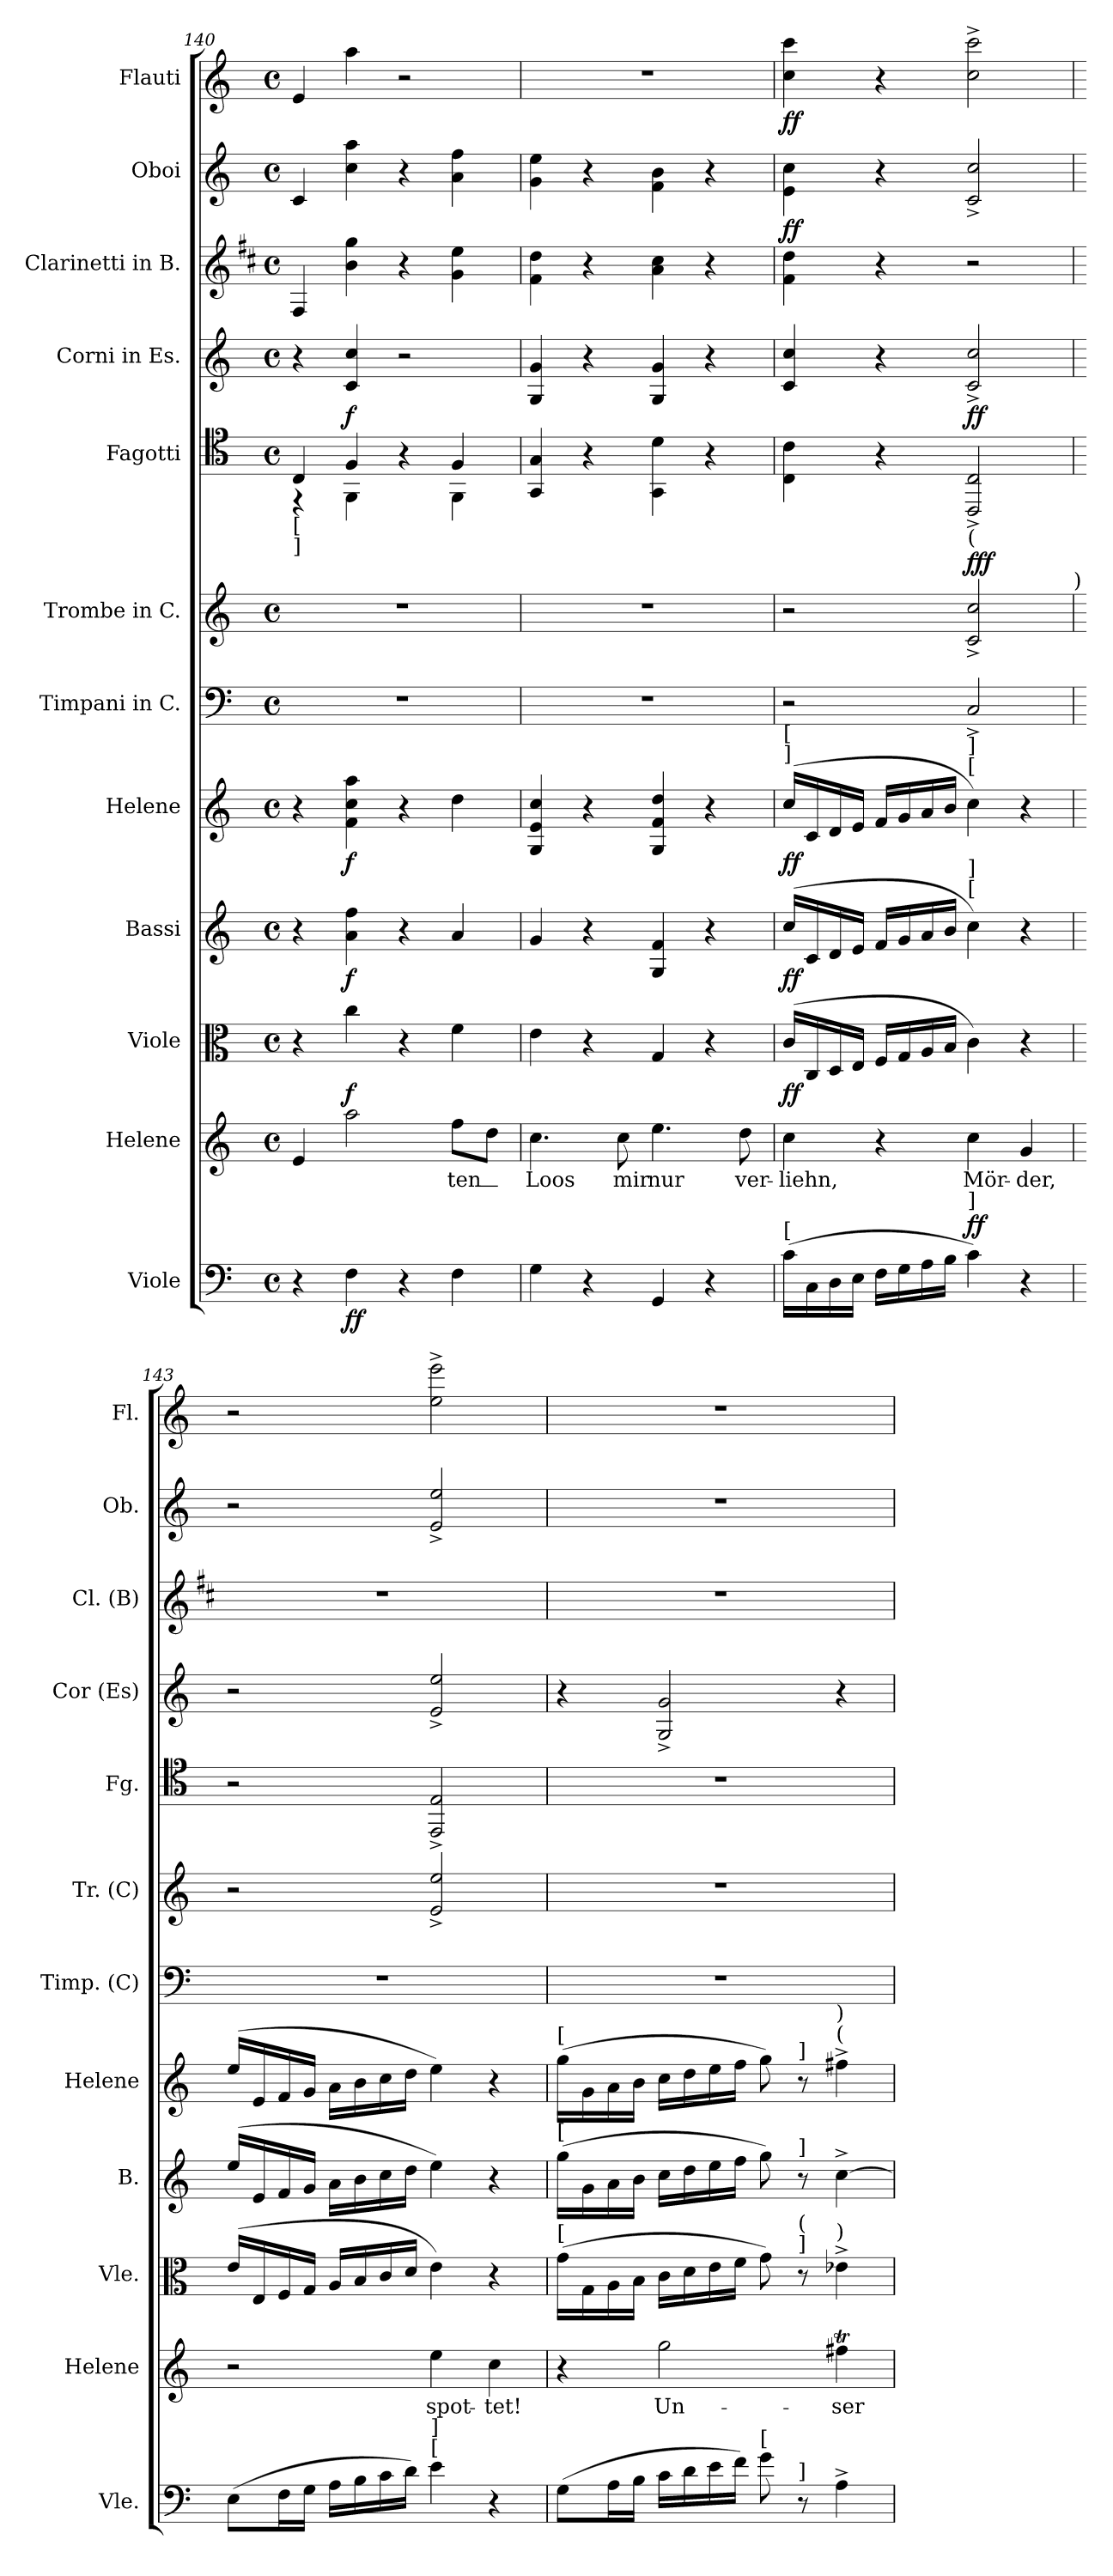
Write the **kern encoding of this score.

**kern	**dynam	**kern	**text	**kern	**dynam	**kern	**dynam	**kern	**dynam	**kern	**kern	**dynam	**kern	**kern	**dynam	**kern	**kern	**dynam	**kern	**dynam
*part12	*part12	*part11	*part11	*part10	*part10	*part9	*part9	*part8	*part8	*part7	*part6	*part6	*part5	*part4	*part4	*part3	*part2	*part2	*part1	*part1
*staff12	*staff12	*staff11	*staff11	*staff10	*staff10	*staff9	*staff9	*staff8	*staff8	*staff7	*staff6	*staff6	*staff5	*staff4	*staff4	*staff3	*staff2	*staff2	*staff1	*staff1
*I"Viole	*	*I"Helene	*	*I"Viole	*	*I"Bassi	*	*I"Helene	*	*I"Timpani in C.	*I"Trombe in C.	*	*I"Fagotti	*I"Corni in Es.	*	*I"Clarinetti in B.	*I"Oboi	*	*I"Flauti	*
*I'Vle.	*	*I'Helene	*	*I'Vle.	*	*I'B.	*	*I'Helene	*	*I'Timp. (C)	*I'Tr. (C)	*	*I'Fg.	*I'Cor (Es)	*	*I'Cl. (B)	*I'Ob.	*	*I'Fl.	*
*clefF4	*	*clefG2	*	*clefC3	*	*clefG2	*	*clefG2	*	*clefF4	*clefG2	*	*clefC4	*clefG2	*	*clefG2	*clefG2	*	*clefG2	*
*	*	*	*	*	*	*	*	*	*	*	*	*	*	*ITrd4c7	*	*ITrd1c2	*	*	*	*
*k[]	*	*k[]	*	*k[]	*	*k[]	*	*k[]	*	*k[]	*k[]	*	*k[]	*k[b-]	*	*k[]	*k[]	*	*k[]	*
*C:	*	*C:	*	*C:	*	*C:	*	*C:	*	*C:	*C:	*	*C:	*F:	*	*C:	*C:	*	*C:	*
*M4/4	*	*M4/4	*	*M4/4	*	*M4/4	*	*M4/4	*	*M4/4	*M4/4	*	*M4/4	*M4/4	*	*M4/4	*M4/4	*	*M4/4	*
*met(c)	*	*met(c)	*	*met(c)	*	*met(c)	*	*met(c)	*	*met(c)	*met(c)	*	*met(c)	*met(c)	*	*met(c)	*met(c)	*	*met(c)	*
=140	=140	=140	=140	=140	=140	=140	=140	=140	=140	=140	=140	=140	=140	=140	=140	=140	=140	=140	=140	=140
*	*	*	*	*	*	*	*	*	*	*	*	*	*^	*	*	*	*	*	*	*
!	!	!	!	!	!	!	!	!	!	!	!	!	!LO:TX:b:t=[	!	!	!	!	!	!	!	!
!	!	!	!	!	!	!	!	!	!	!	!	!	!LO:TX:b:t=]	!	!	!	!	!	!	!	!
4r	.	4e/	.	4r	.	4r	.	4r	.	1r	1r	.	4C/	4r	4r	.	4E	4c	.	4e	.
!	!LO:DY:b	!	!	!	!LO:DY:b	!	!LO:DY:b	!	!LO:DY:b	!	!	!	!	!	!	!LO:DY:b	!	!	!	!	!
4F\	ff	2aa\	.	4cc\	f	4a\ 4ff\	f	4f\ 4cc\ 4aa\	f	.	.	.	4F/	4FF\	4F/ 4f/	f	4a\ 4ff\	4cc\ 4aa\	.	4aa	.
4r	.	.	.	4r	.	4r	.	4r	.	.	.	.	4ryy	4r	2r	.	4r	4r	.	2r	.
4F\	.	8ff\L	ten_	4f\	.	4a/	.	4dd\	.	.	.	.	4F/	4FF\	.	.	4f\ 4dd\	4a\ 4ff\	.	.	.
.	.	8dd\J	.	.	.	.	.	.	.	.	.	.	.	.	.	.	.	.	.	.	.
*	*	*	*	*	*	*	*	*	*	*	*	*	*v	*v	*	*	*	*	*	*	*
=141	=141	=141	=141	=141	=141	=141	=141	=141	=141	=141	=141	=141	=141	=141	=141	=141	=141	=141	=141	=141
4G\	.	4.cc\	Loos	4e\	.	4g/	.	4G/ 4e/ 4cc/	.	1r	1r	.	4GG/ 4G/	4C/ 4c/	.	4e\ 4cc\	4g\ 4ee\	.	1r	.
4r	.	.	.	4r	.	4r	.	4r	.	.	.	.	4r	4r	.	4r	4r	.	.	.
.	.	8cc\	mir	.	.	.	.	.	.	.	.	.	.	.	.	.	.	.	.	.
4GG/	.	4.ee\	nur	4G/	.	4G/ 4f/	.	4G/ 4f/ 4dd/	.	.	.	.	4GG\ 4d\	4C/ 4c/	.	4g\ 4b\	4f\ 4b\	.	.	.
4r	.	.	.	4r	.	4r	.	4r	.	.	.	.	4r	4r	.	4r	4r	.	.	.
.	.	8dd\	ver-	.	.	.	.	.	.	.	.	.	.	.	.	.	.	.	.	.
!!LO:PB:g=z
=142	=142	=142	=142	=142	=142	=142	=142	=142	=142	=142	=142	=142	=142	=142	=142	=142	=142	=142	=142	=142
!	!	!	!	!	!	!	!	!	!	!LO:TX:b:t=[	!	!	!	!	!	!	!	!	!	!
!	!	!	!	!	!	!	!	!	!	!LO:TX:b:t=]	!	!	!	!	!	!	!	!	!	!
!LO:TX:a:t=[	!	!	!	!	!	!	!	!	!	!	!	!	!	!	!	!	!	!	!	!
!	!	!	!	!	!LO:DY:b	!	!LO:DY:b	!	!LO:DY:b	!	!	!	!	!	!	!	!	!LO:DY:b	!	!LO:DY:b
(>16c\LL	.	4cc\	liehn,	(>16c/LL	ff	(>16cc/LL	ff	(>16cc/LL	ff	2r	2r	.	4C\ 4c\	4F/ 4f/	.	4e\ 4cc\	4e\ 4cc\	ff	4cc\ 4ccc\	ff
16C\	.	.	.	16C/	.	16c/	.	16c/	.	.	.	.	.	.	.	.	.	.	.	.
16D\	.	.	.	16D/	.	16d/	.	16d/	.	.	.	.	.	.	.	.	.	.	.	.
16E\JJ	.	.	.	16E/JJ	.	16e/JJ	.	16e/JJ	.	.	.	.	.	.	.	.	.	.	.	.
16F\LL	.	4r	.	16F/LL	.	16f/LL	.	16f/LL	.	.	.	.	4r	4r	.	4r	4r	.	4r	.
16G\	.	.	.	16G/	.	16g/	.	16g/	.	.	.	.	.	.	.	.	.	.	.	.
16A\	.	.	.	16A/	.	16a/	.	16a/	.	.	.	.	.	.	.	.	.	.	.	.
16B\JJ	.	.	.	16B/JJ	.	16b/JJ	.	16b/JJ	.	.	.	.	.	.	.	.	.	.	.	.
!	!	!	!	!	!	!	!	!	!	!	!LO:TX:a:t=(	!	!	!	!	!	!	!	!	!
!	!	!	!	!	!	!	!	!LO:TX:a:t=[	!	!	!	!	!	!	!	!	!	!	!	!
!	!	!	!	!	!	!	!	!LO:TX:a:t=]	!	!	!	!	!	!	!	!	!	!	!	!
!	!	!	!	!	!	!LO:TX:a:t=[	!	!	!	!	!	!	!	!	!	!	!	!	!	!
!	!	!	!	!	!	!LO:TX:a:t=]	!	!	!	!	!	!	!	!	!	!	!	!	!	!
!LO:TX:a:t=]	!	!	!	!	!	!	!	!	!	!	!	!	!	!	!	!	!	!	!	!
!	!LO:DY:a	!	!	!	!	!	!	!	!	!	!	!LO:DY:b	!	!	!	!	!	!	!	!
!	!	!	!	!	!	!	!	!	!	!	!	!LO:DY:n=1:a	!	!	!LO:DY:b	!	!	!	!	!
4c\)	ff	4cc\	Mör-	4c\)	.	4cc\)	.	4cc\)	.	2C^</	2c^</ 2cc^</	f ff	2CC^</ 2C^</	2F^</ 2f^</	ff	2r	2c^</ 2cc^</	.	2cc^>\ 2ccc^>\	.
4r	.	4g/	der,	4r	.	4r	.	4r	.	.	.	.	.	.	.	.	.	.	.	.
!	!	!	!	!	!	!	!	!	!	!	!LO:TX:a:t=)	!	!	!	!	!	!	!	!	!
=143	=143	=143	=143	=143	=143	=143	=143	=143	=143	=143	=143	=143	=143	=143	=143	=143	=143	=143	=143	=143
(>8E\L	.	2r	.	(>16e/LL	.	(>16ee/LL	.	(>16ee/LL	.	1r	2r	.	2r	2r	.	1r	2r	.	2r	.
.	.	.	.	16E/	.	16e/	.	16e/	.	.	.	.	.	.	.	.	.	.	.	.
16F\L	.	.	.	16F/	.	16f/	.	16f/	.	.	.	.	.	.	.	.	.	.	.	.
16G\JJ	.	.	.	16G/JJ	.	16g/JJ	.	16g/JJ	.	.	.	.	.	.	.	.	.	.	.	.
16A\LL	.	.	.	16A/LL	.	16a\LL	.	16a\LL	.	.	.	.	.	.	.	.	.	.	.	.
16B\	.	.	.	16B/	.	16b\	.	16b\	.	.	.	.	.	.	.	.	.	.	.	.
16c\	.	.	.	16c/	.	16cc\	.	16cc\	.	.	.	.	.	.	.	.	.	.	.	.
16d\JJ)	.	.	.	16d/JJ	.	16dd\JJ	.	16dd\JJ	.	.	.	.	.	.	.	.	.	.	.	.
!LO:TX:a:t=[	!	!	!	!	!	!	!	!	!	!	!	!	!	!	!	!	!	!	!	!
!LO:TX:a:t=]	!	!	!	!	!	!	!	!	!	!	!	!	!	!	!	!	!	!	!	!
4e\	.	4ee\	spot-	4e\)	.	4ee\)	.	4ee\)	.	.	2e^</ 2ee^</	.	2EE^</ 2E^</	2A^</ 2a^</	.	.	2e^</ 2ee^</	.	2ee^>\ 2eee^>\	.
4r	.	4cc\	tet!	4r	.	4r	.	4r	.	.	.	.	.	.	.	.	.	.	.	.
=144	=144	=144	=144	=144	=144	=144	=144	=144	=144	=144	=144	=144	=144	=144	=144	=144	=144	=144	=144	=144
!	!	!	!	!	!	!	!	!LO:TX:a:t=[	!	!	!	!	!	!	!	!	!	!	!	!
!	!	!	!	!	!	!LO:TX:a:t=[	!	!	!	!	!	!	!	!	!	!	!	!	!	!
!	!	!	!	!LO:TX:a:t=[	!	!	!	!	!	!	!	!	!	!	!	!	!	!	!	!
(>8G\L	.	4r	.	(>16g\LL	.	(>16gg\LL	.	(>16gg\LL	.	1r	1r	.	1r	4r	.	1r	1r	.	1r	.
.	.	.	.	16G\	.	16g\	.	16g\	.	.	.	.	.	.	.	.	.	.	.	.
16A\L	.	.	.	16A\	.	16a\	.	16a\	.	.	.	.	.	.	.	.	.	.	.	.
16B\JJ	.	.	.	16B\JJ	.	16b\JJ	.	16b\JJ	.	.	.	.	.	.	.	.	.	.	.	.
16c\LL	.	2gg\	Un-	16c\LL	.	16cc\LL	.	16cc\LL	.	.	.	.	.	2C^</ 2c^</	.	.	.	.	.	.
16d\	.	.	.	16d\	.	16dd\	.	16dd\	.	.	.	.	.	.	.	.	.	.	.	.
16e\	.	.	.	16e\	.	16ee\	.	16ee\	.	.	.	.	.	.	.	.	.	.	.	.
16f\JJ)	.	.	.	16f\JJ	.	16ff\JJ	.	16ff\JJ	.	.	.	.	.	.	.	.	.	.	.	.
!LO:TX:a:t=[	!	!	!	!	!	!	!	!	!	!	!	!	!	!	!	!	!	!	!	!
8g\	.	.	.	8g\)	.	8gg\)	.	8gg\)	.	.	.	.	.	.	.	.	.	.	.	.
!	!	!	!	!	!	!	!	!LO:TX:a:t=]	!	!	!	!	!	!	!	!	!	!	!	!
!	!	!	!	!	!	!LO:TX:a:t=]	!	!	!	!	!	!	!	!	!	!	!	!	!	!
!	!	!	!	!LO:TX:a:t=]	!	!	!	!	!	!	!	!	!	!	!	!	!	!	!	!
!	!	!	!	!LO:TX:a:t=(	!	!	!	!	!	!	!	!	!	!	!	!	!	!	!	!
!LO:TX:a:t=]	!	!	!	!	!	!	!	!	!	!	!	!	!	!	!	!	!	!	!	!
8r	.	.	.	8r	.	8r	.	8r	.	.	.	.	.	.	.	.	.	.	.	.
!	!	!	!	!	!	!	!	!LO:TX:a:t=(	!	!	!	!	!	!	!	!	!	!	!	!
!	!	!	!	!	!	!	!	!LO:TX:a:t=)	!	!	!	!	!	!	!	!	!	!	!	!
!	!	!	!	!LO:TX:a:t=)	!	!	!	!	!	!	!	!	!	!	!	!	!	!	!	!
4A^>\	.	4ff#Xt\	ser	4e-X^>\	.	[4cc^>\	.	4ff#X^>\	.	.	.	.	.	4r	.	.	.	.	.	.
=	=	=	=	=	=	=	=	=	=	=	=	=	=	=	=	=	=	=	=	=
*-	*-	*-	*-	*-	*-	*-	*-	*-	*-	*-	*-	*-	*-	*-	*-	*-	*-	*-	*-	*-
